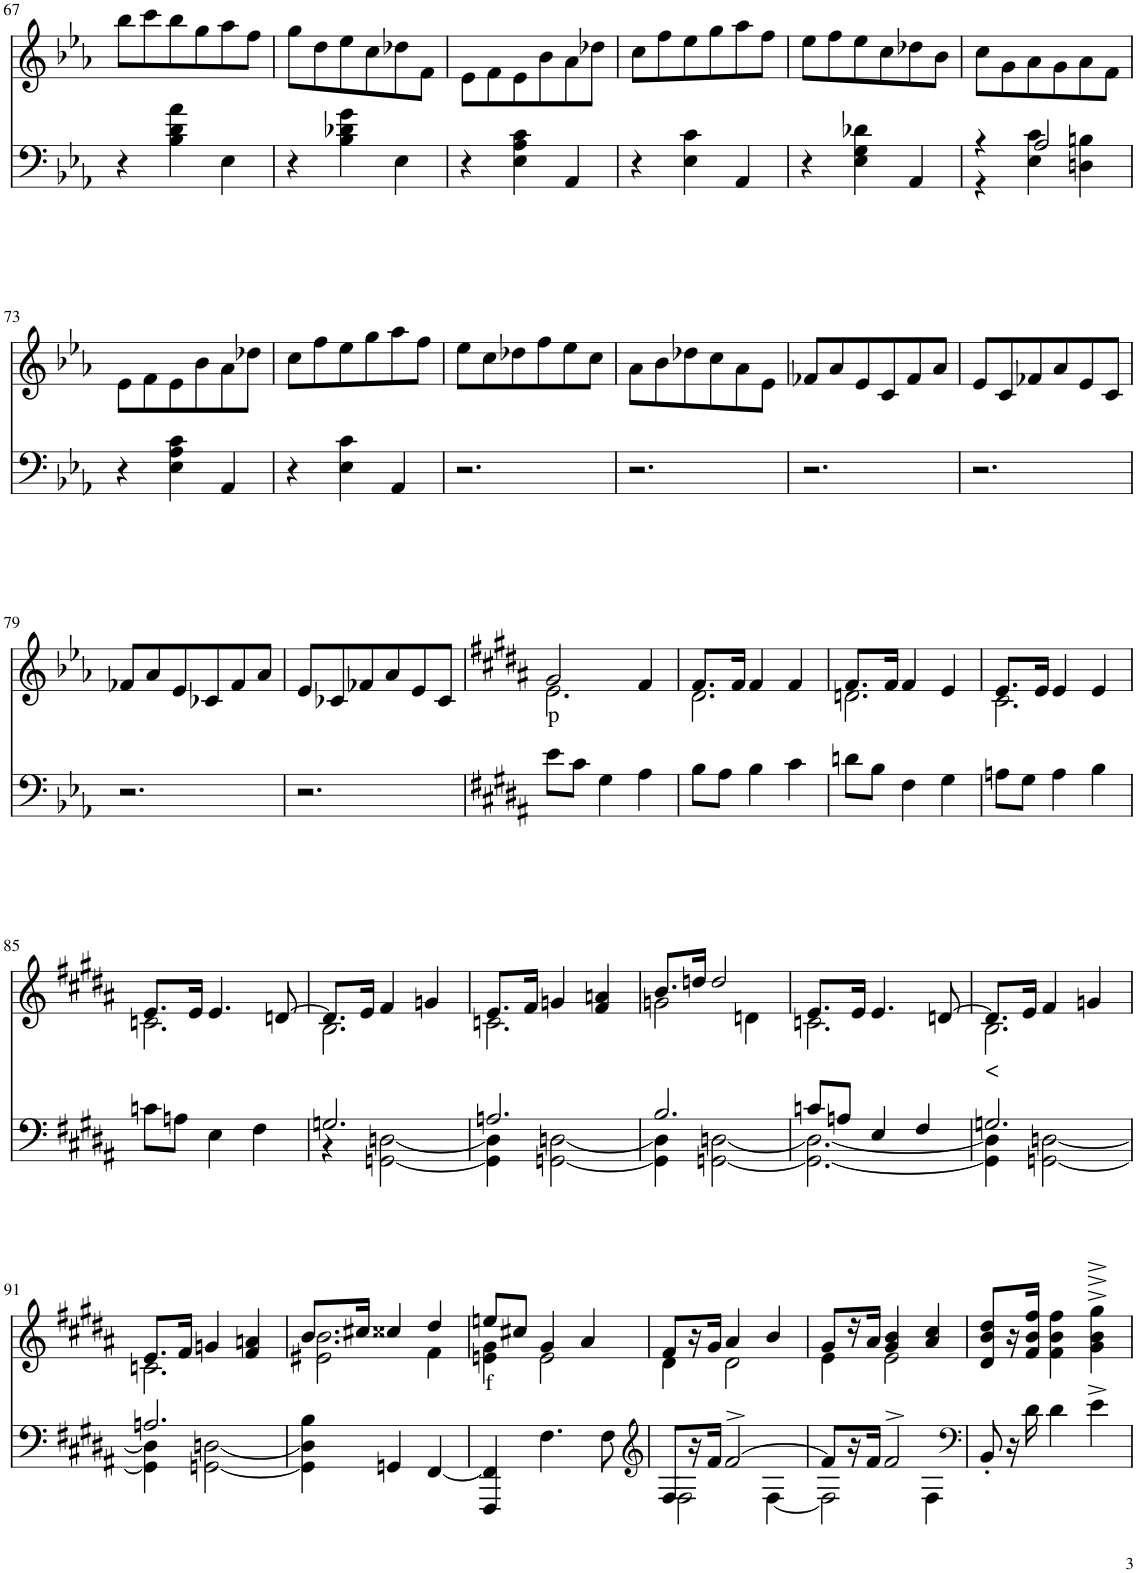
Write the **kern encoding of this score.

**kern	**kern	**text
*part2	*part1	*part1
*staff2	*staff1	*staff1
*I"Piano	*I"Piano	*
*I'Pno	*I'Pno	*
!!LO:PB:g=z
*clefF4	*clefG2	*
*k[b-e-a-]	*k[b-e-a-]	*
*M3/4	*M3/4	*
=67	=67	=67
4r	8bb-\L	.
.	8ccc\	.
4B-\ 4d\ 4a-\	8bb-\	.
.	8gg\	.
4E-\	8aa-\	.
.	8ff\J	.
=68	=68	=68
4r	8gg\L	.
.	8dd\	.
4B-\ 4d-X\ 4g\	8ee-\	.
.	8cc\	.
4E-\	8dd-X\	.
.	8f\J	.
=69	=69	=69
4r	8e-\L	.
.	8f\	.
4E-\ 4A-\ 4c\	8e-\	.
.	8b-\	.
4AA-/	8a-\	.
.	8dd-X\J	.
=70	=70	=70
4r	8cc\L	.
.	8ff\	.
4E-\ 4c\	8ee-\	.
.	8gg\	.
4AA-/	8aa-\	.
.	8ff\J	.
=71	=71	=71
4r	8ee-\L	.
.	8ff\	.
4E-\ 4G\ 4d-X\	8ee-\	.
.	8cc\	.
4AA-/	8dd-X\	.
.	8b-\J	.
=72	=72	=72
*^	*	*
4r	4r	8cc\L	.
.	.	8g\	.
2A-/	4E-\ 4c\	8a-\	.
.	.	8g\	.
.	4Dn\ 4Bn\	8a-\	.
.	.	8f\J	.
*v	*v	*	*
!!LO:LB:g=z
=73	=73	=73
4r	8e-\L	.
.	8f\	.
4E-\ 4A-\ 4c\	8e-\	.
.	8b-\	.
4AA-/	8a-\	.
.	8dd-X\J	.
=74	=74	=74
4r	8cc\L	.
.	8ff\	.
4E-\ 4c\	8ee-\	.
.	8gg\	.
4AA-/	8aa-\	.
.	8ff\J	.
=75	=75	=75
2.r	8ee-\L	.
.	8cc\	.
.	8dd-X\	.
.	8ff\	.
.	8ee-\	.
.	8cc\J	.
=76	=76	=76
2.r	8a-\L	.
.	8b-\	.
.	8dd-X\	.
.	8cc\	.
.	8a-\	.
.	8e-\J	.
=77	=77	=77
2.r	8f-X/L	.
.	8a-/	.
.	8e-/	.
.	8c/	.
.	8f-/	.
.	8a-/J	.
=78	=78	=78
2.r	8e-/L	.
.	8c/	.
.	8f-X/	.
.	8a-/	.
.	8e-/	.
.	8c/J	.
!!LO:LB:g=z
=79	=79	=79
2.r	8f-X/L	.
.	8a-/	.
.	8e-/	.
.	8c-X/	.
.	8f-/	.
.	8a-/J	.
=80	=80	=80
2.r	8e-/L	.
.	8c-X/	.
.	8f-X/	.
.	8a-/	.
.	8e-/	.
.	8c-/J	.
=81	=81	=81
*k[f#c#g#d#a#]	*k[f#c#g#d#a#]	*
*	*^	*
!	!	!	!LO:LY:b
8e\L	2g#/	2.e\	p
8c#\J	.	.	.
4G#\	.	.	.
4A#\	4f#/	.	.
=82	=82	=82	=82
8B\L	8.f#/L	2.d#\	.
8A#\J	.	.	.
.	16f#/Jk	.	.
4B\	4f#/	.	.
4c#\	4f#/	.	.
=83	=83	=83	=83
8dn\L	8.f#/L	2.dn\	.
8B\J	.	.	.
.	16f#/Jk	.	.
4F#\	4f#/	.	.
4G#\	4e/	.	.
=84	=84	=84	=84
8An\L	8.e/L	2.c#\	.
8G#\J	.	.	.
.	16e/Jk	.	.
4A\	4e/	.	.
4B\	4e/	.	.
!!LO:LB:g=z	!!
=85	=85	=85	=85
8cn\L	8.e/L	2.cn\	.
8An\J	.	.	.
.	16e/Jk	.	.
4E\	4.e/	.	.
4F#\	.	.	.
.	[8dn/	.	.
=86	=86	=86	=86
*^	*	*	*
2.Gn/	4r	8.d/L]	2.B\	.
.	.	16e/Jk	.	.
.	[2GGn\ [2Dn\	4f#/	.	.
.	.	4gn/	.	.
=87	=87	=87	=87	=87
2.An/	4GG\] 4D\]	8.e/L	2.cn\	.
.	.	16f#/Jk	.	.
.	[2GGn\ [2Dn\	4gn/	.	.
.	.	4f#/ 4an/	.	.
=88	=88	=88	=88	=88
2.B/	4GG\] 4D\]	8.b/L	2gn\	.
.	.	16ddn/Jk	.	.
.	[2GGn\ [2Dn\	2dd/	.	.
.	.	.	4dn\	.
=89	=89	=89	=89	=89
8cn/L	2.GG\_ 2.D\_	8.e/L	2.cn\	.
8An/J	.	.	.	.
.	.	16e/Jk	.	.
4E/	.	4.e/	.	.
4F#/	.	.	.	.
.	.	[8dn/	.	.
=90	=90	=90	=90	=90
!	!	!	!	!LO:LY:b
2.Gn/	4GG\] 4D\]	8.d/L]	2.B\	<
.	.	16e/Jk	.	.
.	[2GGn\ [2Dn\	4f#/	.	.
.	.	4gn/	.	.
!!LO:LB:g=z	!!
=91	=91	=91	=91	=91
2.An/	4GG\] 4D\]	8.e/L	2.cn\	.
.	.	16f#/Jk	.	.
.	[2GGn\ [2Dn\	4gn/	.	.
.	.	4f#/ 4an/	.	.
*v	*v	*	*	*
=92	=92	=92	=92
*	*	*^	*
4GG\] 4D\] 4B\	8.b/L	2.b\	2e#X\	.
.	16cc#X/Jk	.	.	.
4GGn/	4cc##X/	.	.	.
[4FF#/	4dd#/	.	4f#\	.
=93	=93	=93	=93	=93
!	!	!	!	!LO:LY:b
*	*	*v	*v	*
4FFF#/ 4FF#/]	8een/L	4en\ 4g#\	f
.	8cc#X/J	.	.
4.F#\	4g#/	2e\	.
.	4a#/	.	.
8F#\	.	.	.
=94	=94	=94	=94
*clefG2	*	*	*
*^	*	*	*
8F#/L	2F#\	8f#/L	4d#\	.
16r	.	16r	.	.
16f#/JJ	.	16g#/JJ	.	.
[2f#^/	.	4a#/	2d#\	.
.	[4F#\	4b/	.	.
=95	=95	=95	=95	=95
8f#/L]	2F#\]	8g#/L	4e\	.
16r	.	16r	.	.
16f#/JJ	.	16a#/JJ	.	.
2f#^/	.	4g#/ 4b/	2e\	.
.	4F#\	4a#/ 4cc#/	.	.
*v	*v	*	*	*
*	*v	*v	*
=96	=96	=96
*clefF4	*	*
8BB'/	8d#/ 8b/ 8dd#/L	.
16r	16r	.
16d#\	16f#/ 16b/ 16ff#/JJ	.
4d#\	4f#\ 4b\ 4ff#\	.
4e^\	4g#\^ 4b\^ 4gg#\^	.
=	=	=
*-	*-	*-
